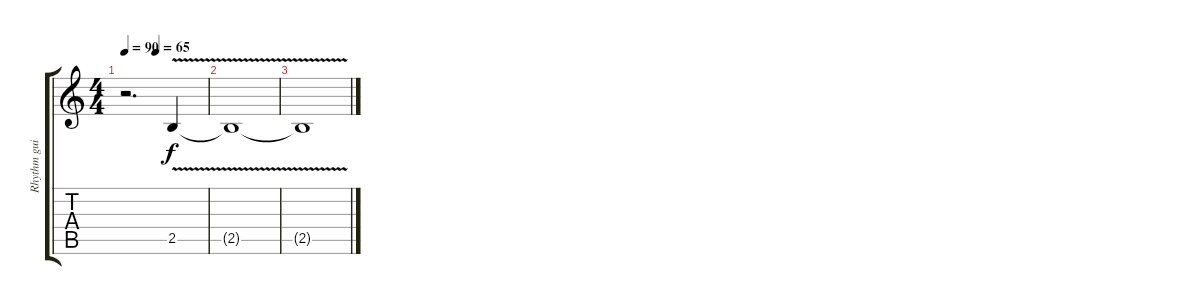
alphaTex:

\track ("Rhythm guitar" "Rhythm gui") {instrument overdrivenguitar}
\staff {score tabs}
\tuning (E4 B3 G3 D3 A2 E2) {hide}
\ts (4 4)
\tempo 90
\tempo (65 0.375)
\clef g2
\ks c
r.2{d dy f} 2.5{v}.4 |
2.5{v t}.1 |
2.5{v t}.1
